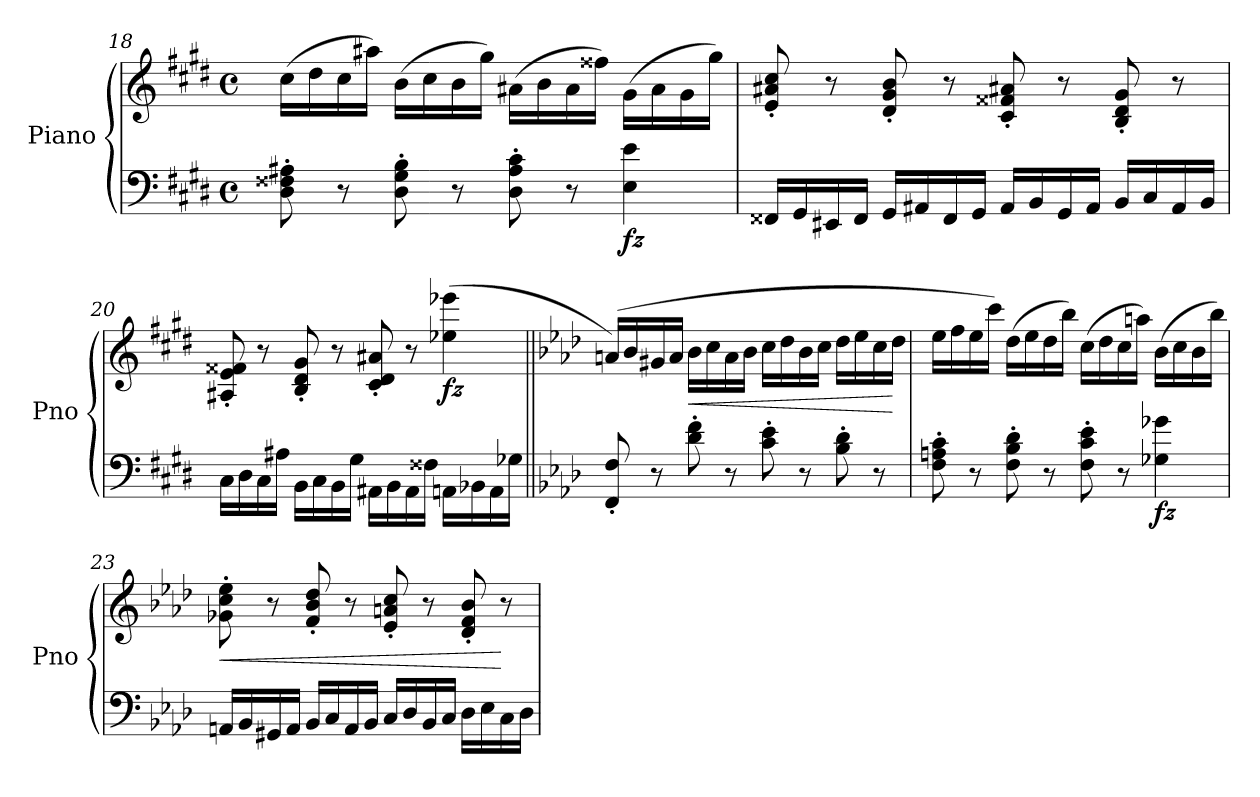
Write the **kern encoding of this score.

**kern	**kern	**dynam
*part1	*part1	*part1
*staff2	*staff1	*staff1/2
*I"Piano	*	*
*I'Pno	*	*
*clefF4	*clefG2	*
*k[f#c#g#d#]	*k[f#c#g#d#]	*
*M4/4	*M4/4	*
*met(c)	*met(c)	*
=18	=18	=18
8D#\' 8F##X\' 8A#X\'	(>16cc#\LL	.
.	16dd#\	.
8r	16cc#\	.
.	16aa#X\JJ)	.
8D#\' 8G#\' 8B\'	(>16b\LL	.
.	16cc#\	.
8r	16b\	.
.	16gg#\JJ)	.
8D#\' 8A#\' 8c#\'	(>16a#X\LL	.
.	16b\	.
8r	16a#\	.
.	16ff##X\JJ)	.
!	!	!LO:DY:b=2
4E\ 4e\	(>16g#\LL	fz
.	16a#\	.
.	16g#\	.
.	16gg#\JJ)	.
!!LO:LB:g=z
=19	=19	=19
16FF##X/LL	8e/' 8a#X/' 8cc#/'	.
16GG#/	.	.
16EE#X/	8r	.
16FF##/JJ	.	.
16GG#/LL	8d#/' 8g#/' 8b/'	.
16AA#X/	.	.
16FF##/	8r	.
16GG#/JJ	.	.
16AA#/LL	8c#/' 8f##X/' 8a#X/'	.
16BB/	.	.
16GG#/	8r	.
16AA#/JJ	.	.
16BB/LL	8B/' 8d#/' 8g#/'	.
16C#/	.	.
16AA#/	8r	.
16BB/JJ	.	.
=20	=20	=20
16C#\LL	8A#X/' 8e/' 8f##X/'	.
16D#\	.	.
16C#\	8r	.
16A#X\JJ	.	.
16BB\LL	8B/' 8d#/' 8g#/'	.
16C#\	.	.
16BB\	8r	.
16G#\JJ	.	.
16AA#X\LL	8c#/' 8d#/' 8a#X/'	.
16BB\	.	.
16AA#\	8r	.
16F##X\JJ	.	.
!	!	!LO:DY:b
16AAn\LL	(>4ee-X\ 4eee-X\	fz
16BB-X\	.	.
16AA\	.	.
16G-X\JJ	.	.
!!LO:PB:g=z
=21||	=21||	=21||
*k[b-e-a-d-]	*k[b-e-a-d-]	*
8FF/' 8F/'	(>16an/LL)	.
.	16b-/	.
8r	16g#X/	.
.	16a/JJ	.
!	!	!LO:HP:b
8d-\' 8f\'	16b-\LL	<
.	16cc\	.
8r	16a\	.
.	16b-\JJ	.
8c\' 8e-\'	16cc\LL	.
.	16dd-\	.
8r	16b-\	.
.	16cc\JJ	.
8B-\' 8d-\'	16dd-\LL	.
.	16ee-\	.
8r	16cc\	.
.	16dd-\JJ	[
=22	=22	=22
8F\' 8An\' 8c\'	16ee-\LL	.
.	16ff\	.
8r	16ee-\	.
.	16ccc\JJ)	.
8F\' 8B-\' 8d-\'	(>16dd-\LL	.
.	16ee-\	.
8r	16dd-\	.
.	16bb-\JJ)	.
8F\' 8c\' 8e-\'	(>16cc\LL	.
.	16dd-\	.
8r	16cc\	.
.	16aan\JJ)	.
!	!	!LO:DY:b=2
4G-X\ 4g-X\	(>16b-\LL	fz
.	16cc\	.
.	16b-\	.
.	16bb-\JJ)	.
=23	=23	=23
!	!	!LO:HP:b
16AAn/LL	8g-X\' 8cc\' 8ee-\'	<
16BB-/	.	.
16GG#X/	8r	.
16AA/JJ	.	.
16BB-/LL	8f/' 8b-/' 8dd-/'	.
16C/	.	.
16AA/	8r	.
16BB-/JJ	.	.
16C/LL	8e-/' 8an/' 8cc/'	.
16D-/	.	.
16BB-/	8r	.
16C/JJ	.	.
16D-\LL	8d-/' 8f/' 8b-/'	.
16E-\	.	.
16C\	8r	[
16D-\JJ	.	.
=	=	=
*-	*-	*-
